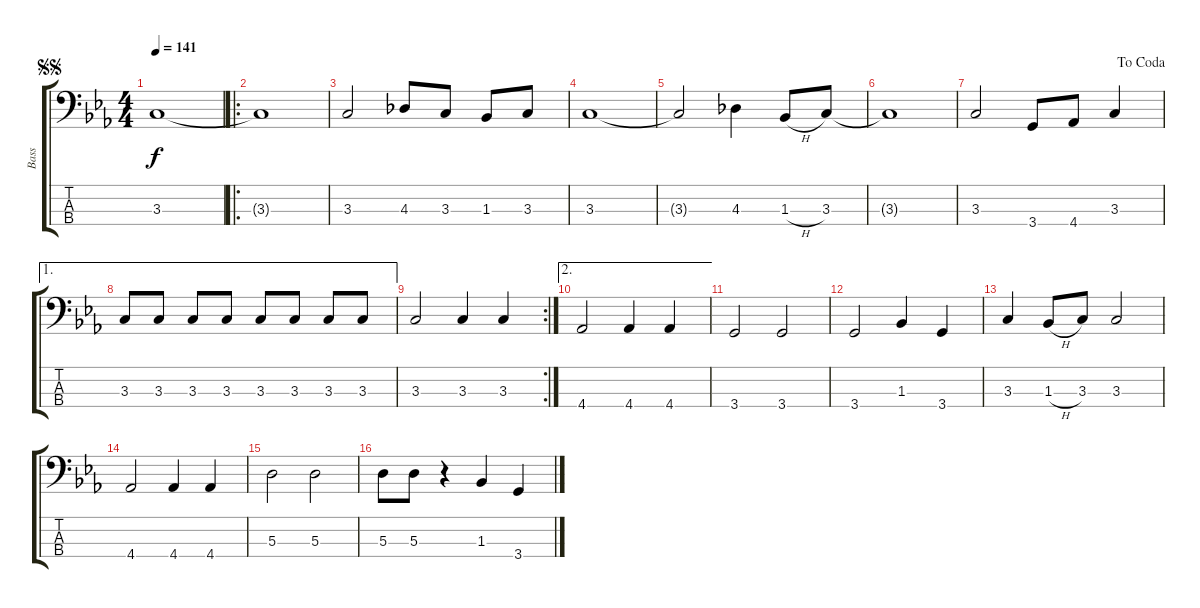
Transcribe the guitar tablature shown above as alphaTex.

\track ("Bass" "Bass") {instrument electricbassfinger}
\staff {score tabs}
\tuning (G2 D2 A1 E1) {hide}
\ts (4 4)
\jump segnosegno
\tempo 141
\clef f4
\ks eb
3.3.1{dy f} |
\ro
3.3{t}.1 |
3.3.2 4.3.8 3.3.8 1.3.8 3.3.8 |
3.3.1 |
3.3{t}.2 4.3.4 1.3{h}.8 3.3.8 |
3.3{t}.1 |
\jump dacoda
3.3.2 3.4.8 4.4.8 3.3.4 |
\ae 1
3.3.8 3.3.8 3.3.8 3.3.8 3.3.8 3.3.8 3.3.8 3.3.8 |
\rc 2
3.3.2 3.3.4 3.3.4 |
\ae 2
4.4.2 4.4.4 4.4.4 |
3.4.2 3.4.2 |
3.4.2 1.3.4 3.4.4 |
3.3.4 1.3{h}.8 3.3.8 3.3.2 |
4.4.2 4.4.4 4.4.4 |
5.3.2 5.3.2 |
5.3.8 5.3.8 r.4 1.3.4 3.4.4
